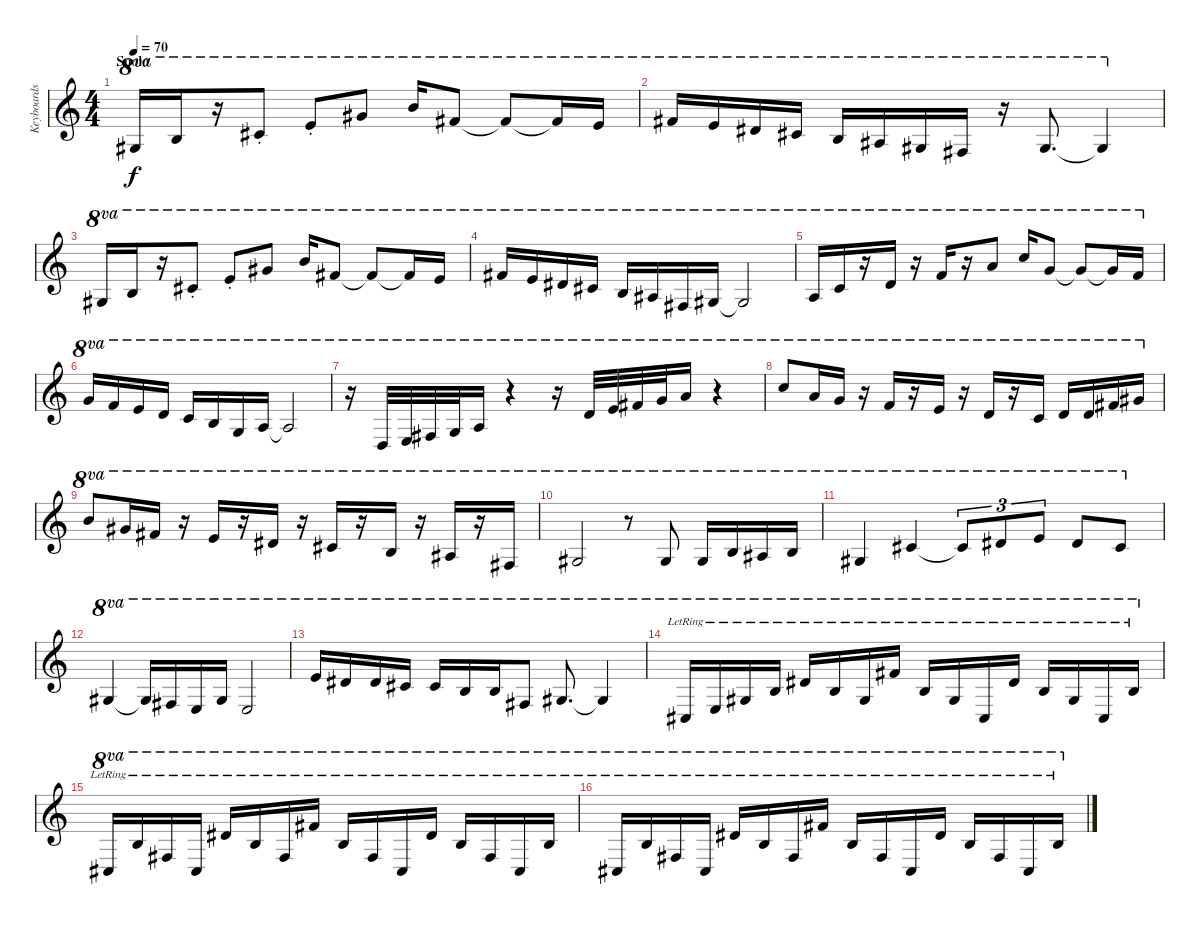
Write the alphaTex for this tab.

\track ("Keyboards (Violins and flutes)" "Keyboards ") {instrument violin}
\staff {score}
\tuning (E4 B3 G3 D3 A2 E2) {hide}
\ts (4 4)
\section ("" "Soolo")
\tempo 70
\clef g2
\ks c
4.1.16{ot 8va dy f volume 13 instrument flute} 7.1.16{ot 8va} r.16{ot 8va} 9.1{st}.8{ot 8va} 12.1{st}.8{ot 8va} 16.1.8{ot 8va} 19.1.16{ot 8va} 14.1.8{ot 8va} 14.1{t}.8{ot 8va} 14.1{t}.16{ot 8va} 12.1.16{ot 8va} |
14.1.16{ot 8va} 12.1.16{ot 8va} 11.1.16{ot 8va} 9.1.16{ot 8va} 7.1.16{ot 8va} 6.1.16{ot 8va} 4.1.16{ot 8va} 2.1.16{ot 8va} r.16{ot 8va} 4.1.8{d ot 8va} 4.1{t}.4{ot 8va} |
4.1.16{ot 8va} 7.1.16{ot 8va} r.16{ot 8va} 9.1{st}.8{ot 8va} 12.1{st}.8{ot 8va} 16.1.8{ot 8va} 19.1.16{ot 8va} 14.1.8{ot 8va} 14.1{t}.8{ot 8va} 14.1{t}.16{ot 8va} 12.1.16{ot 8va} |
14.1.16{ot 8va} 12.1.16{ot 8va} 11.1.16{ot 8va} 9.1.16{ot 8va} 7.1.16{ot 8va} 6.1.16{ot 8va} 2.1.16{ot 8va} 4.1.16{ot 8va} 4.1{t}.2{ot 8va} |
5.1.16{ot 8va} 8.1.16{ot 8va} r.16{ot 8va} 10.1.16{ot 8va} r.16{ot 8va} 13.1.16{ot 8va} r.16{ot 8va} 17.1.8{ot 8va} 20.1.16{ot 8va} 15.1.8{ot 8va} 15.1{t}.8{ot 8va} 15.1{t}.16{ot 8va} 13.1.16{ot 8va} |
15.1.16{ot 8va} 13.1.16{ot 8va} 12.1.16{ot 8va} 10.1.16{ot 8va} 8.1.16{ot 8va} 7.1.16{ot 8va} 3.1.16{ot 8va} 5.1.16{ot 8va} 5.1{t}.2{ot 8va} |
r.16{ot 8va} 3.2.32{ot 8va} 0.1.32{ot 8va} 2.1.32{ot 8va} 3.1.32{ot 8va} 5.1.16{ot 8va} r.4{ot 8va} r.16{ot 8va} 10.1.32{ot 8va} 12.1.32{ot 8va} 14.1.32{ot 8va} 15.1.32{ot 8va} 17.1.16{ot 8va} r.4{ot 8va} |
20.1.8{ot 8va} 17.1.16{ot 8va} 15.1.16{ot 8va} r.16{ot 8va} 13.1.16{ot 8va} r.16{ot 8va} 12.1.16{ot 8va} r.16{ot 8va} 10.1.16{ot 8va} r.16{ot 8va} 8.1.16{ot 8va} 10.1.16{ot 8va} 10.1.16{ot 8va} 14.1.16{ot 8va} 16.1.16{ot 8va} |
19.1.8{ot 8va} 16.1.16{ot 8va} 14.1.16{ot 8va} r.16{ot 8va} 12.1.16{ot 8va} r.16{ot 8va} 11.1.16{ot 8va} r.16{ot 8va} 9.1.16{ot 8va} r.16{ot 8va} 7.1.16{ot 8va} r.16{ot 8va} 6.1.16{ot 8va} r.16{ot 8va} 2.1.16{ot 8va} |
4.1.2{ot 8va} r.8{ot 8va} 4.1.8{ot 8va} 4.1.16{ot 8va} 7.1.16{ot 8va} 6.1.16{ot 8va} 7.1.16{ot 8va} |
4.1.4{ot 8va} 9.1.4{ot 8va} 9.1{t}.8{tu (3 2) ot 8va} 11.1.8{tu (3 2) ot 8va} 12.1.8{tu (3 2) ot 8va} 11.1.8{ot 8va} 9.1.8{ot 8va} |
4.1.4{ot 8va} 4.1{t}.16{ot 8va} 2.1.16{ot 8va} 0.1.16{ot 8va} 4.1.16{ot 8va} 0.1.2{ot 8va} |
12.1.16{ot 8va} 11.1.16{ot 8va} 11.1.16{ot 8va} 9.1.16{ot 8va} 9.1.16{ot 8va} 7.1.16{ot 8va} 12.2.16{ot 8va} 2.1.8{ot 8va} 4.1.8{d ot 8va} 4.1{t}.4{ot 8va} |
11.4{lr}.16{ot 8va volume 0} 9.3{lr}.16{ot 8va} 13.3{lr}.16{ot 8va} 12.2{lr}.16{ot 8va} 11.1{lr}.16{ot 8va} 12.2{lr}.16{ot 8va} 13.3{lr}.16{ot 8va} 14.1{lr}.16{ot 8va} 12.2{lr}.16{ot 8va} 13.3{lr}.16{ot 8va} 11.4{lr}.16{ot 8va} 11.1{lr}.16{ot 8va} 12.2{lr}.16{ot 8va} 13.3{lr}.16{ot 8va} 11.4{lr}.16{ot 8va} 12.2{lr}.16{ot 8va} |
11.4{lr}.16{ot 8va} 12.2{lr}.16{ot 8va} 11.3{lr}.16{ot 8va} 11.4{lr}.16{ot 8va} 11.1{lr}.16{ot 8va} 12.2{lr}.16{ot 8va} 11.3{lr}.16{ot 8va} 14.1{lr}.16{ot 8va} 12.2{lr}.16{ot 8va} 11.3{lr}.16{ot 8va} 11.4{lr}.16{ot 8va} 11.1{lr}.16{ot 8va} 12.2{lr}.16{ot 8va} 11.3{lr}.16{ot 8va} 11.4{lr}.16{ot 8va} 12.2{lr}.16{ot 8va} |
11.4{lr}.16{ot 8va} 12.2{lr}.16{ot 8va} 11.3{lr}.16{ot 8va} 11.4{lr}.16{ot 8va} 11.1{lr}.16{ot 8va} 12.2{lr}.16{ot 8va} 11.3{lr}.16{ot 8va} 14.1{lr}.16{ot 8va} 12.2{lr}.16{ot 8va} 11.3{lr}.16{ot 8va} 11.4{lr}.16{ot 8va} 11.1{lr}.16{ot 8va} 12.2{lr}.16{ot 8va} 11.3{lr}.16{ot 8va} 11.4{lr}.16{ot 8va} 12.2{lr}.16{ot 8va}
